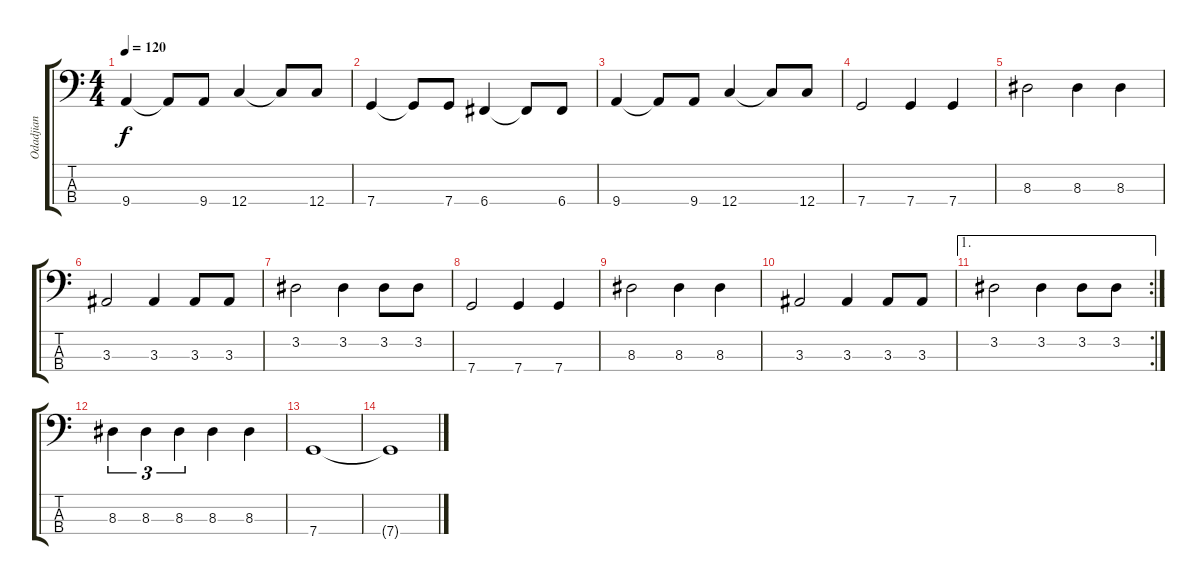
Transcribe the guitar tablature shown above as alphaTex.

\track ("Odadjian" "Odadjian") {instrument electricbasspick}
\staff {score tabs}
\tuning (F2 C2 G1 C1) {hide}
\ts (4 4)
\tempo 120
\clef f4
\ks c
9.4.4{dy f} 9.4{t}.8 9.4.8 12.4.4 12.4{t}.8 12.4.8 |
7.4.4 7.4{t}.8 7.4.8 6.4.4 6.4{t}.8 6.4.8 |
9.4.4 9.4{t}.8 9.4.8 12.4.4 12.4{t}.8 12.4.8 |
7.4.2 7.4.4 7.4.4 |
8.3.2 8.3.4 8.3.4 |
3.3.2 3.3.4 3.3.8 3.3.8 |
3.2.2 3.2.4 3.2.8 3.2.8 |
7.4.2 7.4.4 7.4.4 |
8.3.2 8.3.4 8.3.4 |
3.3.2 3.3.4 3.3.8 3.3.8 |
\ae 1
\rc 2
3.2.2 3.2.4 3.2.8 3.2.8 |
8.3.4{tu (3 2)} 8.3.4{tu (3 2)} 8.3.4{tu (3 2)} 8.3.4 8.3.4 |
7.4.1 |
7.4{t}.1
